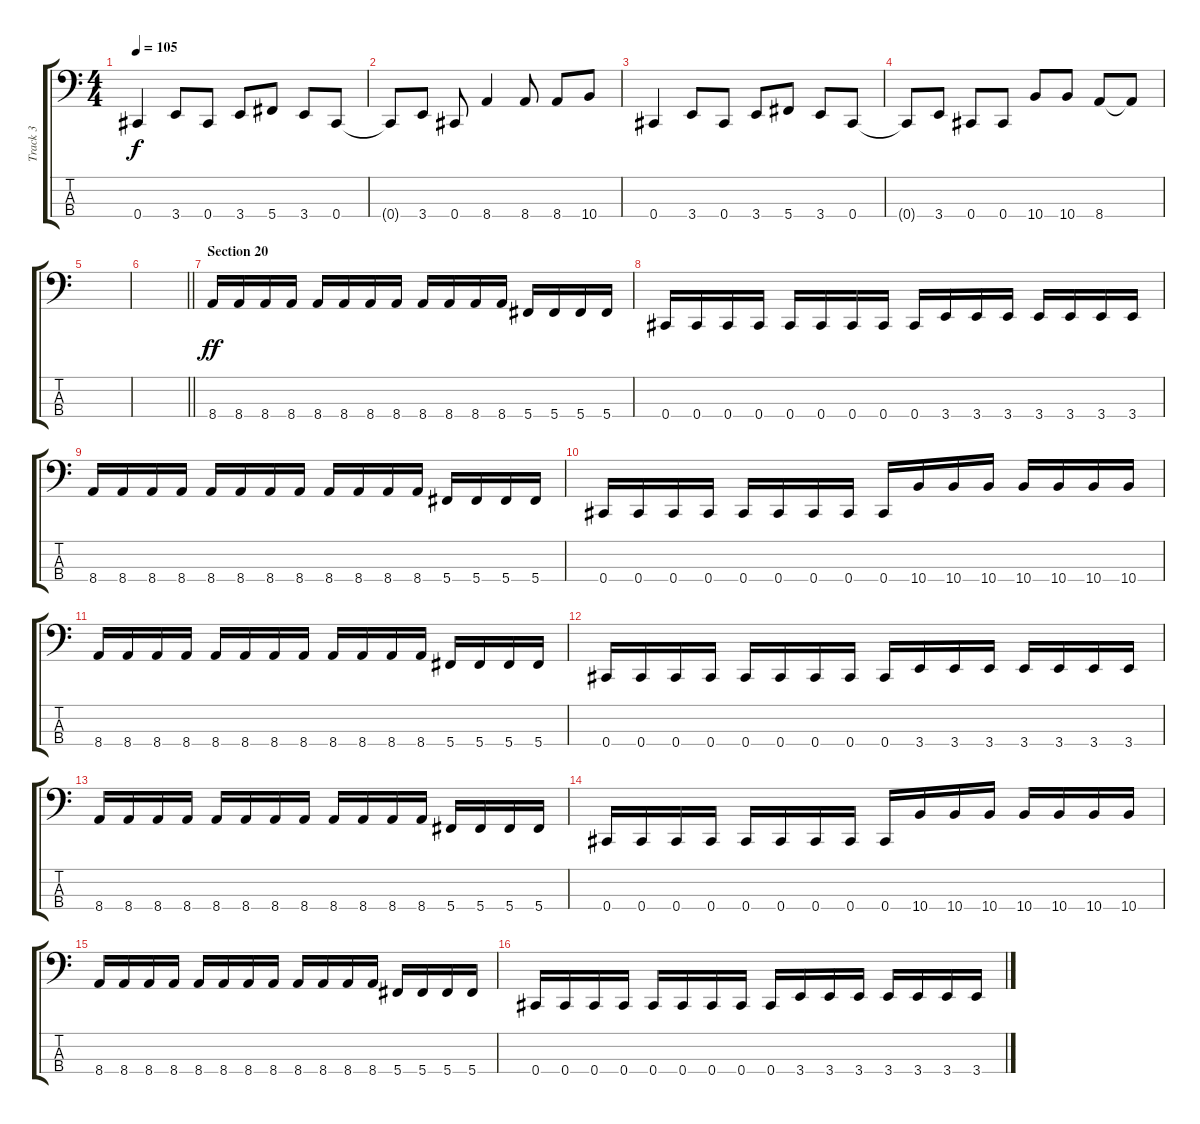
\track ("Track 3" "Track 3") {instrument electricbasspick}
\staff {score tabs}
\tuning (Gb2 Db2 Ab1 Db1) {hide}
\ts (4 4)
\tempo 105
\clef f4
\ks c
0.4.4{dy f} 3.4.8 0.4.8 3.4.8 5.4.8 3.4.8 0.4.8 |
0.4{t}.8 3.4.8 0.4.8 8.4.4 8.4.8 8.4.8 10.4.8 |
0.4.4 3.4.8 0.4.8 3.4.8 5.4.8 3.4.8 0.4.8 |
0.4{t}.8 3.4.8 0.4.8 0.4.8 10.4.8 10.4.8 8.4.8 8.4{t}.8 |
|
\barLineRight lightlight
|
\section ("" "Section 20")
8.4.16{dy ff} 8.4.16 8.4.16 8.4.16 8.4.16 8.4.16 8.4.16 8.4.16 8.4.16 8.4.16 8.4.16 8.4.16 5.4.16 5.4.16 5.4.16 5.4.16 |
0.4.16 0.4.16 0.4.16 0.4.16 0.4.16 0.4.16 0.4.16 0.4.16 0.4.16 3.4.16 3.4.16 3.4.16 3.4.16 3.4.16 3.4.16 3.4.16 |
8.4.16 8.4.16 8.4.16 8.4.16 8.4.16 8.4.16 8.4.16 8.4.16 8.4.16 8.4.16 8.4.16 8.4.16 5.4.16 5.4.16 5.4.16 5.4.16 |
0.4.16 0.4.16 0.4.16 0.4.16 0.4.16 0.4.16 0.4.16 0.4.16 0.4.16 10.4.16 10.4.16 10.4.16 10.4.16 10.4.16 10.4.16 10.4.16 |
8.4.16 8.4.16 8.4.16 8.4.16 8.4.16 8.4.16 8.4.16 8.4.16 8.4.16 8.4.16 8.4.16 8.4.16 5.4.16 5.4.16 5.4.16 5.4.16 |
0.4.16 0.4.16 0.4.16 0.4.16 0.4.16 0.4.16 0.4.16 0.4.16 0.4.16 3.4.16 3.4.16 3.4.16 3.4.16 3.4.16 3.4.16 3.4.16 |
8.4.16 8.4.16 8.4.16 8.4.16 8.4.16 8.4.16 8.4.16 8.4.16 8.4.16 8.4.16 8.4.16 8.4.16 5.4.16 5.4.16 5.4.16 5.4.16 |
0.4.16 0.4.16 0.4.16 0.4.16 0.4.16 0.4.16 0.4.16 0.4.16 0.4.16 10.4.16 10.4.16 10.4.16 10.4.16 10.4.16 10.4.16 10.4.16 |
8.4.16 8.4.16 8.4.16 8.4.16 8.4.16 8.4.16 8.4.16 8.4.16 8.4.16 8.4.16 8.4.16 8.4.16 5.4.16 5.4.16 5.4.16 5.4.16 |
0.4.16 0.4.16 0.4.16 0.4.16 0.4.16 0.4.16 0.4.16 0.4.16 0.4.16 3.4.16 3.4.16 3.4.16 3.4.16 3.4.16 3.4.16 3.4.16
